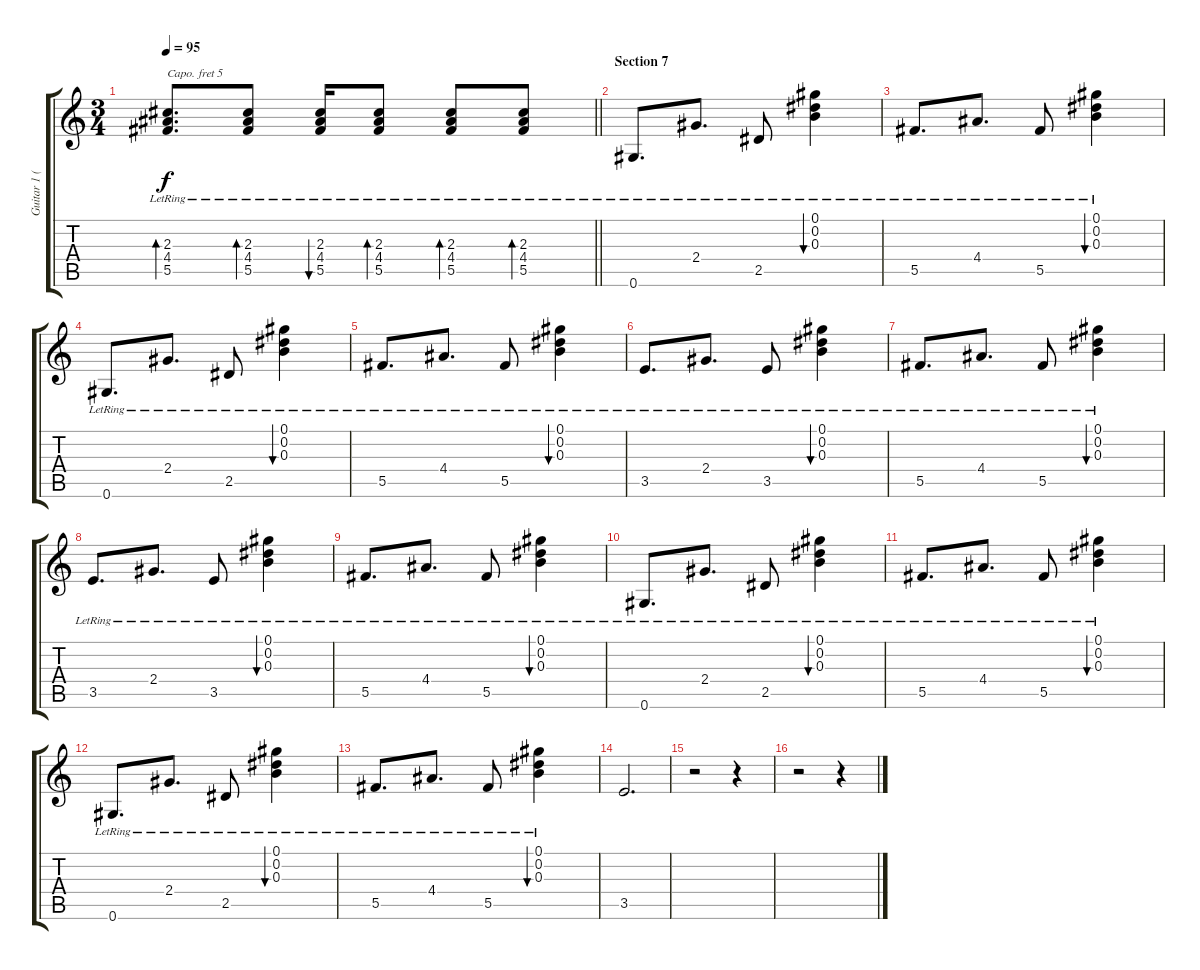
\track ("Guitar 1 (Clean w/ Capo on 5th Fret)" "Guitar 1 (") {instrument electricguitarclean}
\staff {score tabs}
\capo 5
\tuning (Eb4 Bb3 Gb3 Db3 Ab2 Eb2) {hide}
\ts (3 4)
\tempo 95
\clef g2
\barLineRight lightlight
\ks c
(2.3{lr} 4.4{lr} 5.5{lr}).8{d bd 30 dy f} (2.3{lr} 4.4{lr} 5.5{lr}).8{bd 30} (2.3{lr} 4.4{lr} 5.5{lr}).16{bu 30} (2.3{lr} 4.4{lr} 5.5{lr}).8{bd 30} (2.3{lr} 4.4{lr} 5.5{lr}).8{bd 30} (2.3{lr} 4.4{lr} 5.5{lr}).8{bd 30} |
\section ("" "Section 7")
0.6{lr}.8{d} 2.4{lr}.8{d} 2.5{lr}.8 (0.1{lr} 0.2{lr} 0.3{lr}).4{bu 60} |
5.5{lr}.8{d} 4.4{lr}.8{d} 5.5{lr}.8 (0.1{lr} 0.2{lr} 0.3{lr}).4{bu 60} |
0.6{lr}.8{d} 2.4{lr}.8{d} 2.5{lr}.8 (0.1{lr} 0.2{lr} 0.3{lr}).4{bu 60} |
5.5{lr}.8{d} 4.4{lr}.8{d} 5.5{lr}.8 (0.1{lr} 0.2{lr} 0.3{lr}).4{bu 60} |
3.5{lr}.8{d} 2.4{lr}.8{d} 3.5{lr}.8 (0.1{lr} 0.2{lr} 0.3{lr}).4{bu 60} |
5.5{lr}.8{d} 4.4{lr}.8{d} 5.5{lr}.8 (0.1{lr} 0.2{lr} 0.3{lr}).4{bu 60} |
3.5{lr}.8{d} 2.4{lr}.8{d} 3.5{lr}.8 (0.1{lr} 0.2{lr} 0.3{lr}).4{bu 60} |
5.5{lr}.8{d} 4.4{lr}.8{d} 5.5{lr}.8 (0.1{lr} 0.2{lr} 0.3{lr}).4{bu 60} |
0.6{lr}.8{d} 2.4{lr}.8{d} 2.5{lr}.8 (0.1{lr} 0.2{lr} 0.3{lr}).4{bu 60} |
5.5{lr}.8{d} 4.4{lr}.8{d} 5.5{lr}.8 (0.1{lr} 0.2{lr} 0.3{lr}).4{bu 60} |
0.6{lr}.8{d} 2.4{lr}.8{d} 2.5{lr}.8 (0.1{lr} 0.2{lr} 0.3{lr}).4{bu 60} |
5.5{lr}.8{d} 4.4{lr}.8{d} 5.5{lr}.8 (0.1{lr} 0.2{lr} 0.3{lr}).4{bu 60} |
3.5.2{d volume 0} |
r.2 r.4 |
r.2 r.4
